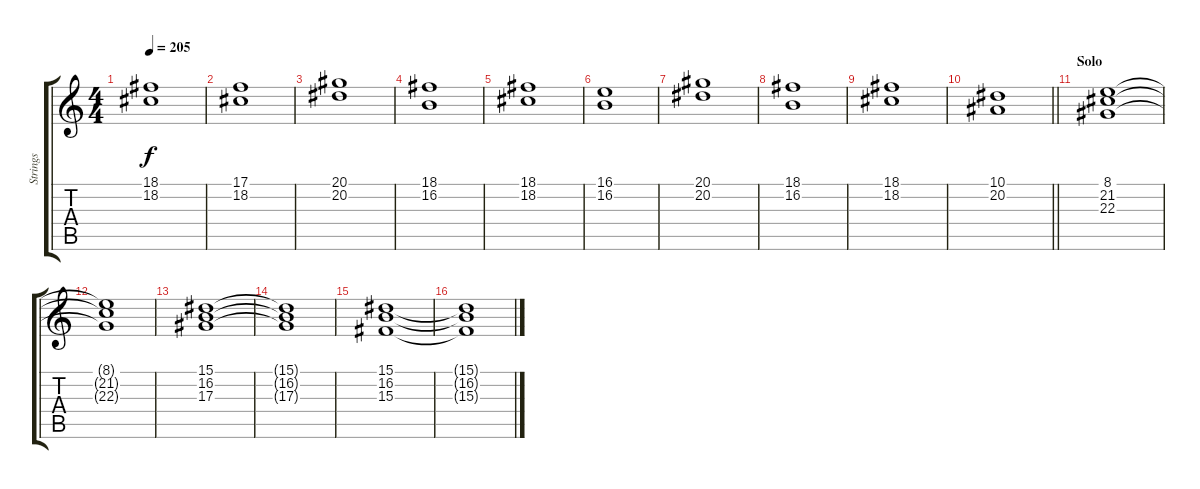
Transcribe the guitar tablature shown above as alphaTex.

\track ("Strings" "Strings") {instrument stringensemble1}
\staff {score tabs}
\tuning (C4 G3 Eb3 Bb2 F2 C2) {hide}
\ts (4 4)
\tempo 205
\clef g2
\ks c
(18.1 18.2).1{dy f} |
(17.1 18.2).1 |
(20.1 20.2).1 |
(18.1 16.2).1 |
(18.1 18.2).1 |
(16.1 16.2).1 |
(20.1 20.2).1 |
(18.1 16.2).1 |
(18.1 18.2).1 |
\barLineRight lightlight
(10.1 20.2).1 |
\section ("" "Solo")
(8.1 21.2 22.3).1 |
(8.1{t} 21.2{t} 22.3{t}).1 |
(15.1 16.2 17.3).1 |
(15.1{t} 16.2{t} 17.3{t}).1 |
(15.1 16.2 15.3).1 |
(15.1{t} 16.2{t} 15.3{t}).1
